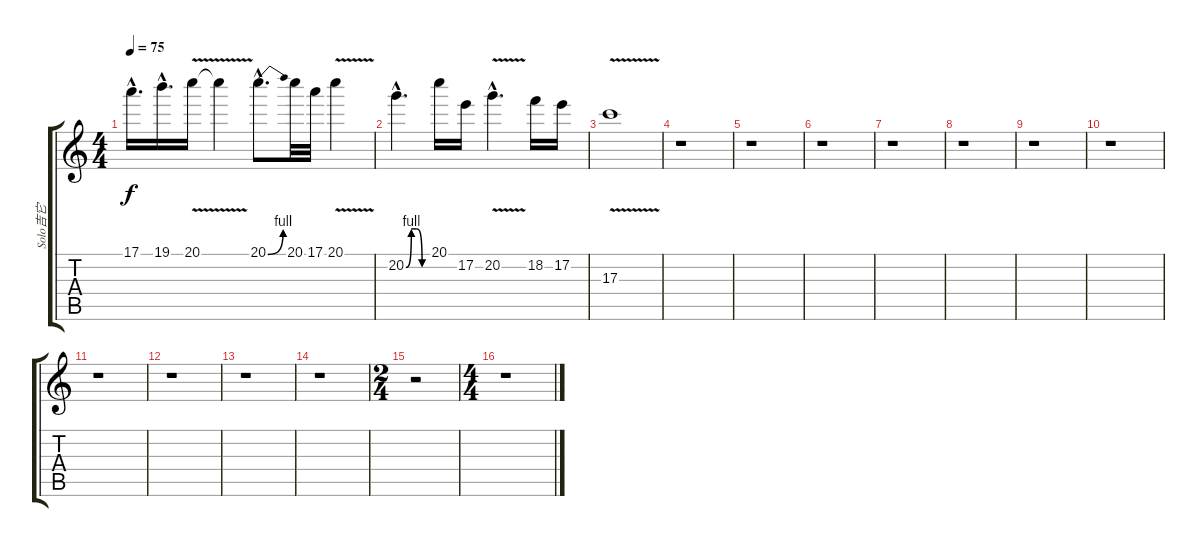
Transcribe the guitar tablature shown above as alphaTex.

\track ("Solo吉它" "Solo吉它") {instrument overdrivenguitar}
\staff {score tabs}
\tuning (E4 B3 G3 D3 A2 E2) {hide}
\ts (4 4)
\tempo 75
\clef g2
\ks c
17.1{hac}.16{d dy f} 19.1{hac}.16{d} 20.1{v}.16 20.1{t}.4 20.1{be (bend 0 0 60 4) hac}.8{d} 20.1.32 17.1.32 20.1{v}.4 |
20.2{be (custom 0 0 15 4 30 4 45 0 60 0) hac}.4{d} 20.1.16 17.2.16 20.2{v hac}.4{d} 18.2.16 17.2.16 |
17.3{v}.1 |
r.1 |
r.1 |
r.1 |
r.1 |
r.1 |
r.1 |
r.1 |
r.1 |
r.1 |
r.1 |
r.1 |
\ts (2 4)
r.2 |
\ts (4 4)
r.1
